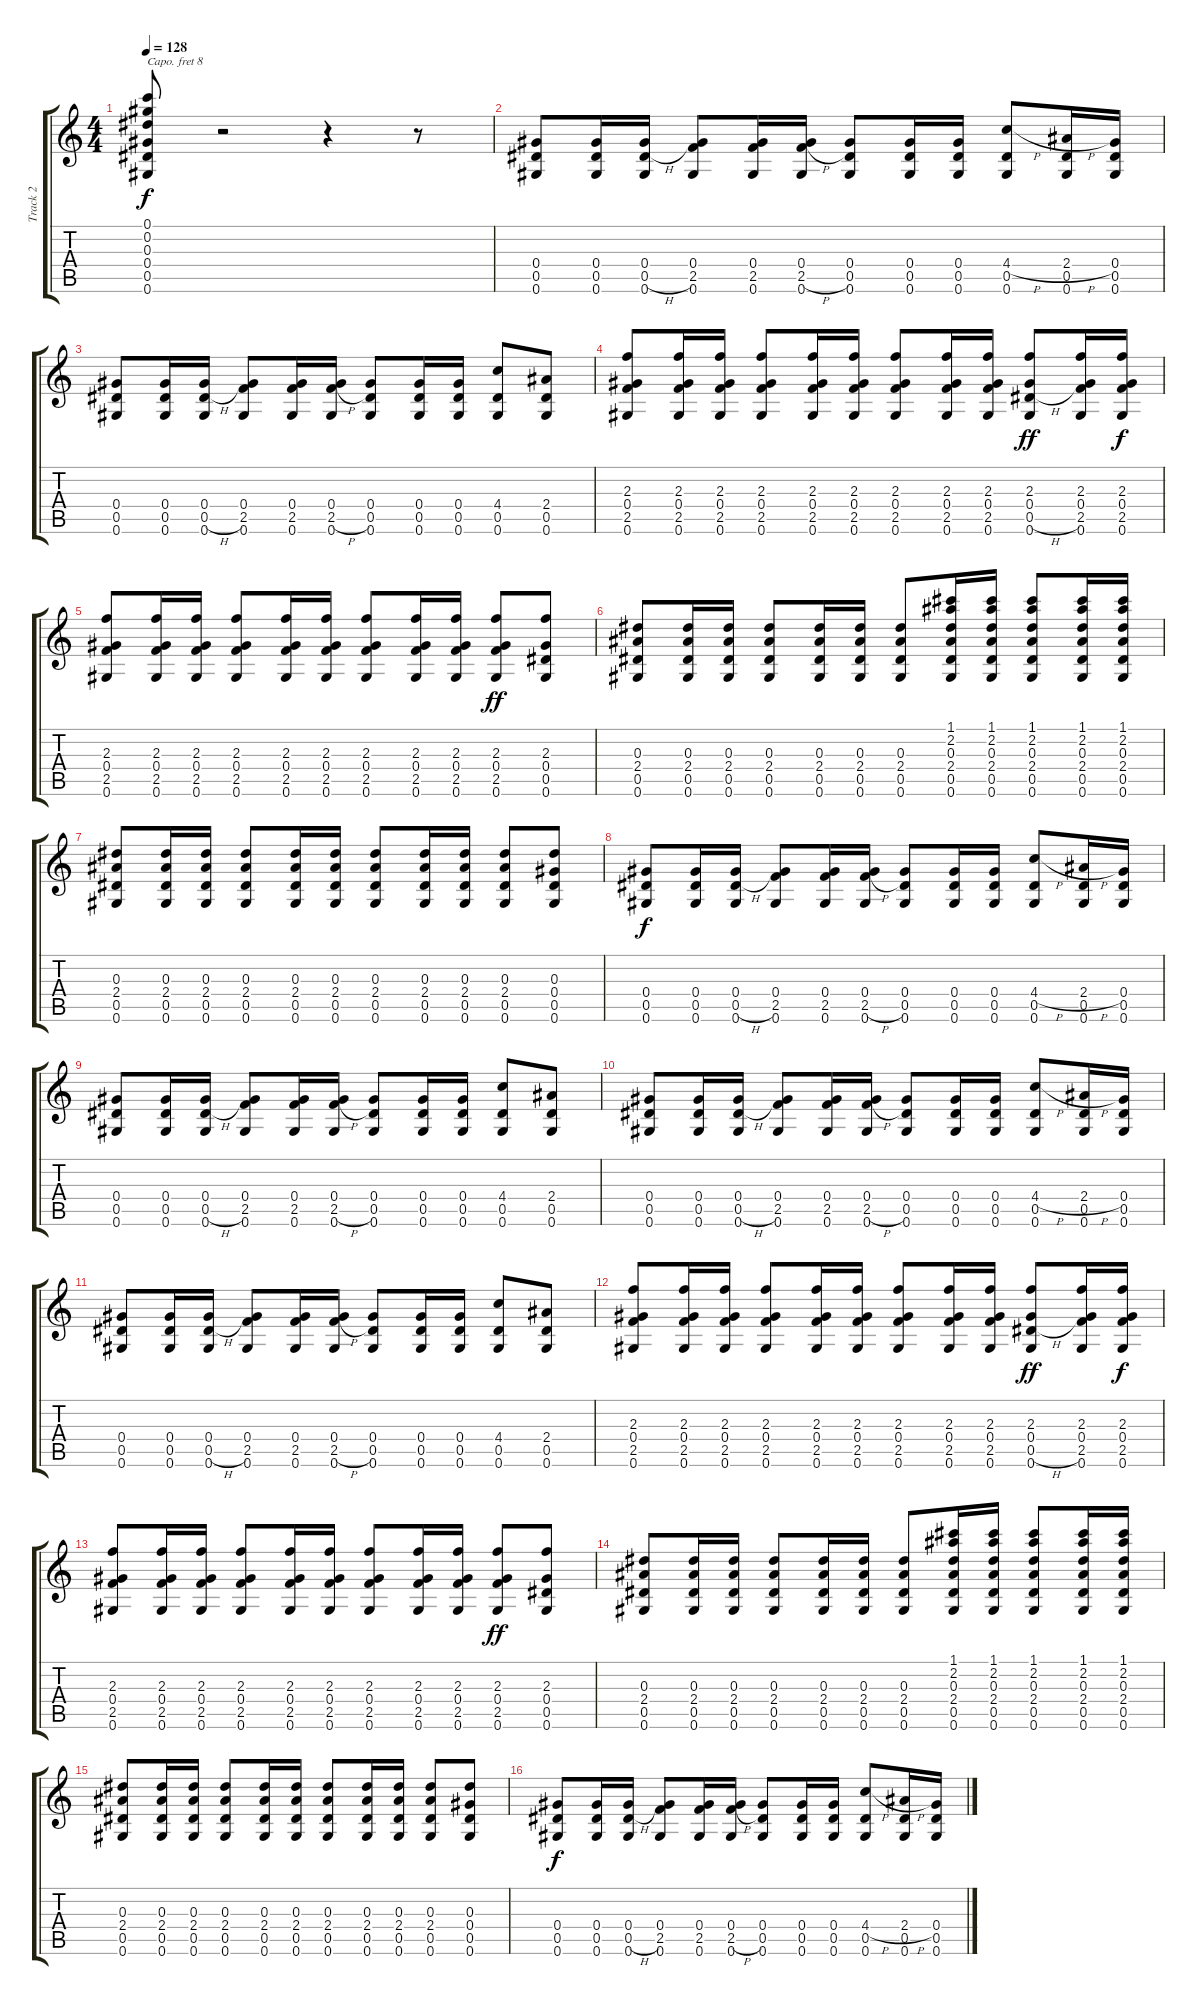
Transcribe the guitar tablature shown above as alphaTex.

\track ("Track 2" "Track 2") {instrument acousticguitarsteel}
\staff {score tabs}
\capo 8
\tuning (E4 C4 G3 C3 G2 C2) {hide}
\ts (4 4)
\tempo 128
\clef g2
\ks c
(0.1 0.2 0.3 0.4 0.5 0.6).8{dy f} r.2 r.4 r.8 |
(0.4 0.5 0.6).8 (0.4 0.5 0.6).16 (0.4 0.5{h} 0.6).16 (0.4 2.5 0.6).8 (0.4 2.5 0.6).16 (0.4 2.5{h} 0.6).16 (0.4 0.5 0.6).8 (0.4 0.5 0.6).16 (0.4 0.5 0.6).16 (4.4{h} 0.5 0.6).8 (2.4{h} 0.5 0.6).16 (0.4 0.5 0.6).16 |
(0.4 0.5 0.6).8 (0.4 0.5 0.6).16 (0.4 0.5{h} 0.6).16 (0.4 2.5 0.6).8 (0.4 2.5 0.6).16 (0.4 2.5{h} 0.6).16 (0.4 0.5 0.6).8 (0.4 0.5 0.6).16 (0.4 0.5 0.6).16 (4.4 0.5 0.6).8 (2.4 0.5 0.6).8 |
(2.3 0.4 2.5 0.6).8 (2.3 0.4 2.5 0.6).16 (2.3 0.4 2.5 0.6).16 (2.3 0.4 2.5 0.6).8 (2.3 0.4 2.5 0.6).16 (2.3 0.4 2.5 0.6).16 (2.3 0.4 2.5 0.6).8 (2.3 0.4 2.5 0.6).16 (2.3 0.4 2.5 0.6).16 (2.3 0.4 0.5{h} 0.6).8{dy ff} (2.3 0.4 2.5 0.6).16 (2.3 0.4 2.5 0.6).16{dy f} |
(2.3 0.4 2.5 0.6).8 (2.3 0.4 2.5 0.6).16 (2.3 0.4 2.5 0.6).16 (2.3 0.4 2.5 0.6).8 (2.3 0.4 2.5 0.6).16 (2.3 0.4 2.5 0.6).16 (2.3 0.4 2.5 0.6).8 (2.3 0.4 2.5 0.6).16 (2.3 0.4 2.5 0.6).16 (2.3 0.4 2.5 0.6).8{dy ff} (2.3 0.4 0.5 0.6).8 |
(0.3 2.4 0.5 0.6).8 (0.3 2.4 0.5 0.6).16 (0.3 2.4 0.5 0.6).16 (0.3 2.4 0.5 0.6).8 (0.3 2.4 0.5 0.6).16 (0.3 2.4 0.5 0.6).16 (0.3 2.4 0.5 0.6).8 (1.1 2.2 0.3 2.4 0.5 0.6).16 (1.1 2.2 0.3 2.4 0.5 0.6).16 (1.1 2.2 0.3 2.4 0.5 0.6).8 (1.1 2.2 0.3 2.4 0.5 0.6).16 (1.1 2.2 0.3 2.4 0.5 0.6).16 |
(0.3 2.4 0.5 0.6).8 (0.3 2.4 0.5 0.6).16 (0.3 2.4 0.5 0.6).16 (0.3 2.4 0.5 0.6).8 (0.3 2.4 0.5 0.6).16 (0.3 2.4 0.5 0.6).16 (0.3 2.4 0.5 0.6).8 (0.3 2.4 0.5 0.6).16 (0.3 2.4 0.5 0.6).16 (0.3 2.4 0.5 0.6).8 (0.3 0.4 0.5 0.6).8 |
(0.4 0.5 0.6).8{dy f} (0.4 0.5 0.6).16 (0.4 0.5{h} 0.6).16 (0.4 2.5 0.6).8 (0.4 2.5 0.6).16 (0.4 2.5{h} 0.6).16 (0.4 0.5 0.6).8 (0.4 0.5 0.6).16 (0.4 0.5 0.6).16 (4.4{h} 0.5 0.6).8 (2.4{h} 0.5 0.6).16 (0.4 0.5 0.6).16 |
(0.4 0.5 0.6).8 (0.4 0.5 0.6).16 (0.4 0.5{h} 0.6).16 (0.4 2.5 0.6).8 (0.4 2.5 0.6).16 (0.4 2.5{h} 0.6).16 (0.4 0.5 0.6).8 (0.4 0.5 0.6).16 (0.4 0.5 0.6).16 (4.4 0.5 0.6).8 (2.4 0.5 0.6).8 |
(0.4 0.5 0.6).8 (0.4 0.5 0.6).16 (0.4 0.5{h} 0.6).16 (0.4 2.5 0.6).8 (0.4 2.5 0.6).16 (0.4 2.5{h} 0.6).16 (0.4 0.5 0.6).8 (0.4 0.5 0.6).16 (0.4 0.5 0.6).16 (4.4{h} 0.5 0.6).8 (2.4{h} 0.5 0.6).16 (0.4 0.5 0.6).16 |
(0.4 0.5 0.6).8 (0.4 0.5 0.6).16 (0.4 0.5{h} 0.6).16 (0.4 2.5 0.6).8 (0.4 2.5 0.6).16 (0.4 2.5{h} 0.6).16 (0.4 0.5 0.6).8 (0.4 0.5 0.6).16 (0.4 0.5 0.6).16 (4.4 0.5 0.6).8 (2.4 0.5 0.6).8 |
(2.3 0.4 2.5 0.6).8 (2.3 0.4 2.5 0.6).16 (2.3 0.4 2.5 0.6).16 (2.3 0.4 2.5 0.6).8 (2.3 0.4 2.5 0.6).16 (2.3 0.4 2.5 0.6).16 (2.3 0.4 2.5 0.6).8 (2.3 0.4 2.5 0.6).16 (2.3 0.4 2.5 0.6).16 (2.3 0.4 0.5{h} 0.6).8{dy ff} (2.3 0.4 2.5 0.6).16 (2.3 0.4 2.5 0.6).16{dy f} |
(2.3 0.4 2.5 0.6).8 (2.3 0.4 2.5 0.6).16 (2.3 0.4 2.5 0.6).16 (2.3 0.4 2.5 0.6).8 (2.3 0.4 2.5 0.6).16 (2.3 0.4 2.5 0.6).16 (2.3 0.4 2.5 0.6).8 (2.3 0.4 2.5 0.6).16 (2.3 0.4 2.5 0.6).16 (2.3 0.4 2.5 0.6).8{dy ff} (2.3 0.4 0.5 0.6).8 |
(0.3 2.4 0.5 0.6).8 (0.3 2.4 0.5 0.6).16 (0.3 2.4 0.5 0.6).16 (0.3 2.4 0.5 0.6).8 (0.3 2.4 0.5 0.6).16 (0.3 2.4 0.5 0.6).16 (0.3 2.4 0.5 0.6).8 (1.1 2.2 0.3 2.4 0.5 0.6).16 (1.1 2.2 0.3 2.4 0.5 0.6).16 (1.1 2.2 0.3 2.4 0.5 0.6).8 (1.1 2.2 0.3 2.4 0.5 0.6).16 (1.1 2.2 0.3 2.4 0.5 0.6).16 |
(0.3 2.4 0.5 0.6).8 (0.3 2.4 0.5 0.6).16 (0.3 2.4 0.5 0.6).16 (0.3 2.4 0.5 0.6).8 (0.3 2.4 0.5 0.6).16 (0.3 2.4 0.5 0.6).16 (0.3 2.4 0.5 0.6).8 (0.3 2.4 0.5 0.6).16 (0.3 2.4 0.5 0.6).16 (0.3 2.4 0.5 0.6).8 (0.3 0.4 0.5 0.6).8 |
(0.4 0.5 0.6).8{dy f} (0.4 0.5 0.6).16 (0.4 0.5{h} 0.6).16 (0.4 2.5 0.6).8 (0.4 2.5 0.6).16 (0.4 2.5{h} 0.6).16 (0.4 0.5 0.6).8 (0.4 0.5 0.6).16 (0.4 0.5 0.6).16 (4.4{h} 0.5 0.6).8 (2.4{h} 0.5 0.6).16 (0.4 0.5 0.6).16
